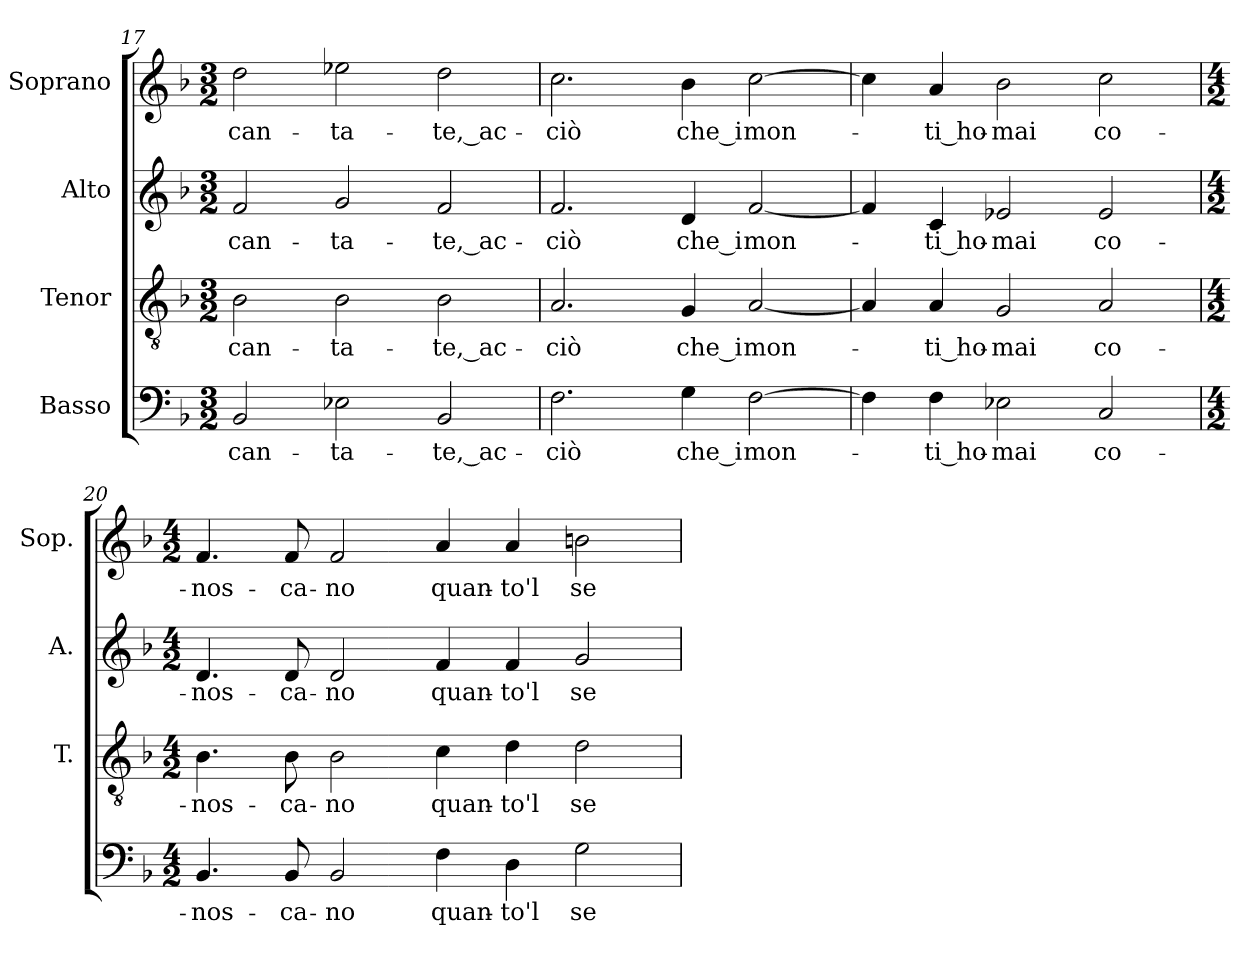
**kern	**text	**kern	**text	**kern	**text	**kern	**text
*part4	*part4	*part3	*part3	*part2	*part2	*part1	*part1
*staff4	*staff4	*staff3	*staff3	*staff2	*staff2	*staff1	*staff1
*I"Basso	*	*I"Tenor	*	*I"Alto	*	*I"Soprano	*
*	*	*I'T.	*	*I'A.	*	*I'Sop.	*
!!LO:LB:g=z
*clefF4	*	*clefGv2	*	*clefG2	*	*clefG2	*
*	*	*ITrd7c12	*	*	*	*	*
*k[b-]	*	*k[b-]	*	*k[b-]	*	*k[b-]	*
*F:	*	*F:	*	*F:	*	*F:	*
*M3/2	*	*M3/2	*	*M3/2	*	*M3/2	*
=17	=17	=17	=17	=17	=17	=17	=17
!	!LO:LY:b:color=#000000	!	!	!	!	!	!
!	!	!	!LO:LY:b:color=#000000	!	!	!	!
!	!	!	!	!	!LO:LY:b:color=#000000	!	!
!	!	!	!	!	!	!	!LO:LY:b:color=#000000
2BB-i/	can-	2BB-i\	can-	2fi/	can-	2ddi\	can-
!	!LO:LY:b:color=#000000	!	!	!	!	!	!
!	!	!	!LO:LY:b:color=#000000	!	!	!	!
!	!	!	!	!	!LO:LY:b:color=#000000	!	!
!	!	!	!	!	!	!	!LO:LY:b:color=#000000
2E-Xi\	-ta-	2BB-i\	-ta-	2gi/	-ta-	2ee-Xi\	-ta-
!	!LO:LY:b:color=#000000	!	!	!	!	!	!
!	!	!	!LO:LY:b:color=#000000	!	!	!	!
!	!	!	!	!	!LO:LY:b:color=#000000	!	!
!	!	!	!	!	!	!	!LO:LY:b:color=#000000
2BB-i/	-te,_ac-	2BB-i\	-te,_ac-	2fi/	-te,_ac-	2ddi\	-te,_ac-
=18	=18	=18	=18	=18	=18	=18	=18
!	!LO:LY:b:color=#000000	!	!	!	!	!	!
!	!	!	!LO:LY:b:color=#000000	!	!	!	!
!	!	!	!	!	!LO:LY:b:color=#000000	!	!
!	!	!	!	!	!	!	!LO:LY:b:color=#000000
2.Fi\	-ciò	2.AAi/	-ciò	2.fi/	-ciò	2.cci\	-ciò
!	!LO:LY:b:color=#000000	!	!	!	!	!	!
!	!	!	!LO:LY:b:color=#000000	!	!	!	!
!	!	!	!	!	!LO:LY:b:color=#000000	!	!
!	!	!	!	!	!	!	!LO:LY:b:color=#000000
4Gi\	che_i	4GGi/	che_i	4di/	che_i	4b-i\	che_i
!	!LO:LY:b:color=#000000	!	!	!	!	!	!
!	!	!	!LO:LY:b:color=#000000	!	!	!	!
!	!	!	!	!	!LO:LY:b:color=#000000	!	!
!	!	!	!	!	!	!	!LO:LY:b:color=#000000
[>2Fi\	mon-	[<2AAi/	mon-	[<2fi/	mon-	[>2cci\	mon-
=19	=19	=19	=19	=19	=19	=19	=19
4Fi\]	.	4AAi/]	.	4fi/]	.	4cci\]	.
!	!LO:LY:b:color=#000000	!	!	!	!	!	!
!	!	!	!LO:LY:b:color=#000000	!	!	!	!
!	!	!	!	!	!LO:LY:b:color=#000000	!	!
!	!	!	!	!	!	!	!LO:LY:b:color=#000000
4Fi\	-ti_ho-	4AAi/	-ti_ho-	4ci/	-ti_ho-	4ai/	-ti_ho-
!	!LO:LY:b:color=#000000	!	!	!	!	!	!
!	!	!	!LO:LY:b:color=#000000	!	!	!	!
!	!	!	!	!	!LO:LY:b:color=#000000	!	!
!	!	!	!	!	!	!	!LO:LY:b:color=#000000
2E-Xi\	-mai	2GGi/	-mai	2e-Xi/	-mai	2b-i\	-mai
!	!LO:LY:b:color=#000000	!	!	!	!	!	!
!	!	!	!LO:LY:b:color=#000000	!	!	!	!
!	!	!	!	!	!LO:LY:b:color=#000000	!	!
!	!	!	!	!	!	!	!LO:LY:b:color=#000000
2Ci/	co-	2AAi/	co-	2e-i/	co-	2cci\	co-
=20	=20	=20	=20	=20	=20	=20	=20
*M4/2	*	*M4/2	*	*M4/2	*	*M4/2	*
!	!LO:LY:b:color=#000000	!	!	!	!	!	!
!	!	!	!LO:LY:b:color=#000000	!	!	!	!
!	!	!	!	!	!LO:LY:b:color=#000000	!	!
!	!	!	!	!	!	!	!LO:LY:b:color=#000000
4.BB-i/	-nos-	4.BB-i\	-nos-	4.di/	-nos-	4.fi/	-nos-
!	!LO:LY:b:color=#000000	!	!	!	!	!	!
!	!	!	!LO:LY:b:color=#000000	!	!	!	!
!	!	!	!	!	!LO:LY:b:color=#000000	!	!
!	!	!	!	!	!	!	!LO:LY:b:color=#000000
8BB-i/	-ca-	8BB-i\	-ca-	8di/	-ca-	8fi/	-ca-
!	!LO:LY:b:color=#000000	!	!	!	!	!	!
!	!	!	!LO:LY:b:color=#000000	!	!	!	!
!	!	!	!	!	!LO:LY:b:color=#000000	!	!
!	!	!	!	!	!	!	!LO:LY:b:color=#000000
2BB-i/	-no	2BB-i\	-no	2di/	-no	2fi/	-no
!	!LO:LY:b:color=#000000	!	!	!	!	!	!
!	!	!	!LO:LY:b:color=#000000	!	!	!	!
!	!	!	!	!	!LO:LY:b:color=#000000	!	!
!	!	!	!	!	!	!	!LO:LY:b:color=#000000
4Fi\	quan-	4Ci\	quan-	4fi/	quan-	4ai/	quan-
!	!LO:LY:b:color=#000000	!	!	!	!	!	!
!	!	!	!LO:LY:b:color=#000000	!	!	!	!
!	!	!	!	!	!LO:LY:b:color=#000000	!	!
!	!	!	!	!	!	!	!LO:LY:b:color=#000000
4Di\	-to'l	4Di\	-to'l	4fi/	-to'l	4ai/	-to'l
!	!LO:LY:b:color=#000000	!	!	!	!	!	!
!	!	!	!LO:LY:b:color=#000000	!	!	!	!
!	!	!	!	!	!LO:LY:b:color=#000000	!	!
!	!	!	!	!	!	!	!LO:LY:b:color=#000000
2Gi\	se-	2Di\	se-	2gi/	se-	2bni\	se-
=	=	=	=	=	=	=	=
*-	*-	*-	*-	*-	*-	*-	*-
